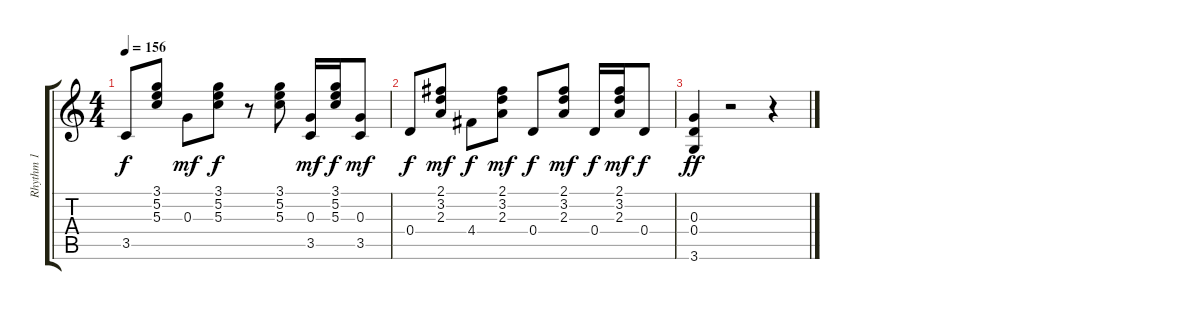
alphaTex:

\track ("Rhythm 1" "Rhythm 1") {instrument acousticguitarsteel}
\staff {score tabs}
\tuning (E4 B3 G3 D3 A2 E2) {hide}
\ts (4 4)
\tempo 156
\clef g2
\ks c
3.5.8{dy f} (3.1 5.2 5.3).8 0.3.8{dy mf} (3.1 5.2 5.3).8{dy f} r.8 (3.1 5.2 5.3).8 (0.3 3.5).16{dy mf} (3.1 5.2 5.3).16{dy f} (0.3 3.5).8{dy mf} |
0.4.8{dy f} (2.1 3.2 2.3).8{dy mf} 4.4.8{dy f} (2.1 3.2 2.3).8{dy mf} 0.4.8{dy f} (2.1 3.2 2.3).8{dy mf} 0.4.16{dy f} (2.1 3.2 2.3).16{dy mf} 0.4.8{dy f} |
(0.3 0.4 3.6).4{dy ff} r.2 r.4
